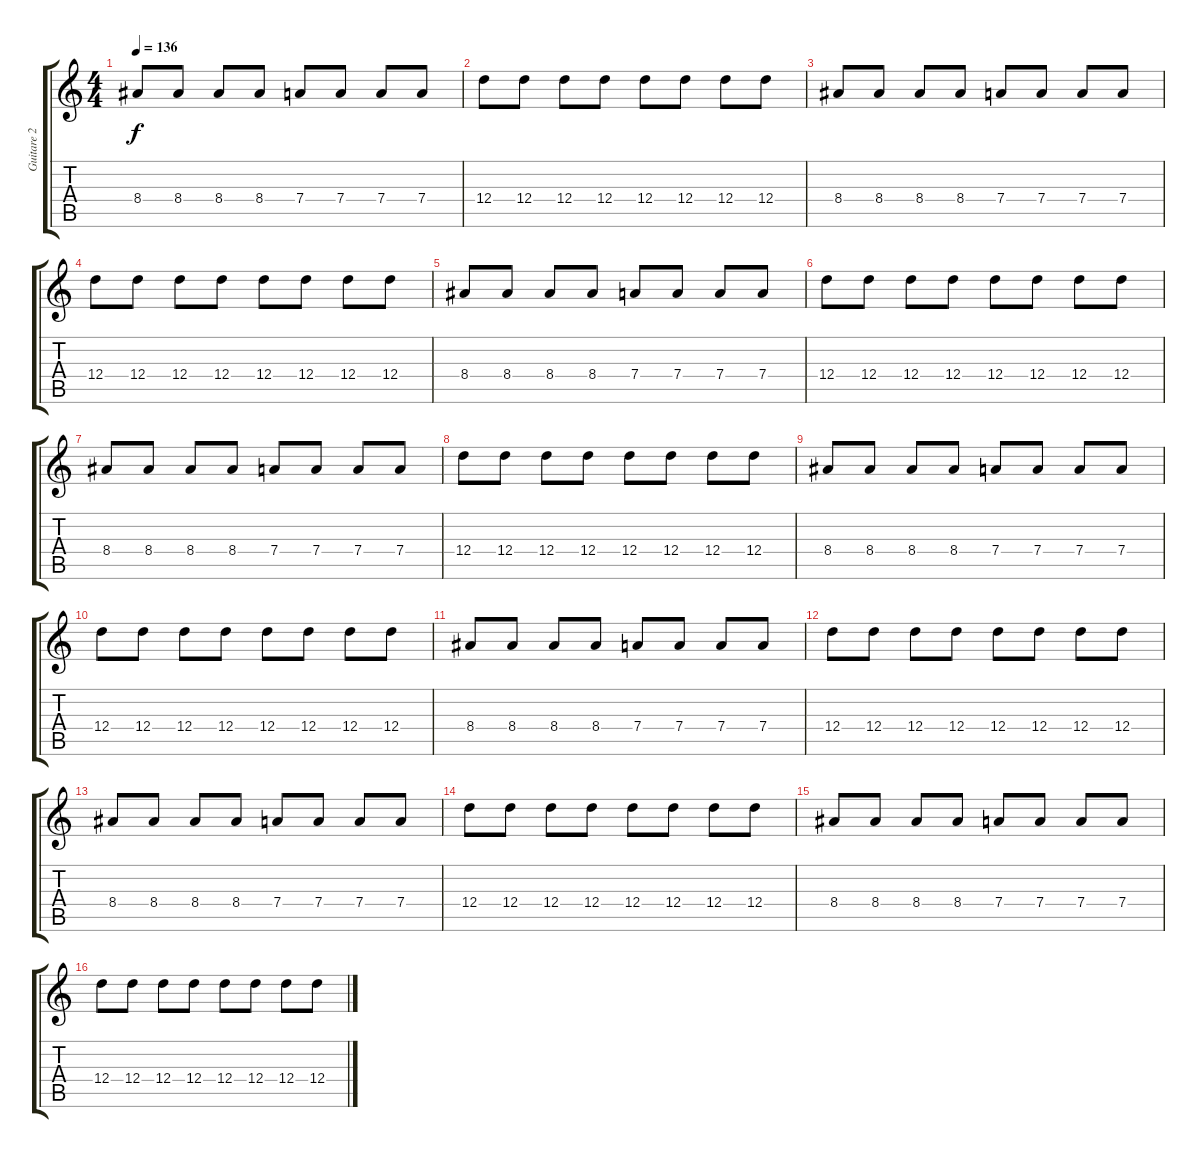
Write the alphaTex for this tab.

\track ("Guitare 2" "Guitare 2") {instrument overdrivenguitar}
\staff {score tabs}
\tuning (E4 B3 G3 D3 A2 E2) {hide}
\ts (4 4)
\tempo 136
\clef g2
\ks c
8.4.8{dy f} 8.4.8 8.4.8 8.4.8 7.4.8 7.4.8 7.4.8 7.4.8 |
12.4.8 12.4.8 12.4.8 12.4.8 12.4.8 12.4.8 12.4.8 12.4.8 |
8.4.8 8.4.8 8.4.8 8.4.8 7.4.8 7.4.8 7.4.8 7.4.8 |
12.4.8 12.4.8 12.4.8 12.4.8 12.4.8 12.4.8 12.4.8 12.4.8 |
8.4.8 8.4.8 8.4.8 8.4.8 7.4.8 7.4.8 7.4.8 7.4.8 |
12.4.8 12.4.8 12.4.8 12.4.8 12.4.8 12.4.8 12.4.8 12.4.8 |
8.4.8 8.4.8 8.4.8 8.4.8 7.4.8 7.4.8 7.4.8 7.4.8 |
12.4.8 12.4.8 12.4.8 12.4.8 12.4.8 12.4.8 12.4.8 12.4.8 |
8.4.8 8.4.8 8.4.8 8.4.8 7.4.8 7.4.8 7.4.8 7.4.8 |
12.4.8 12.4.8 12.4.8 12.4.8 12.4.8 12.4.8 12.4.8 12.4.8 |
8.4.8 8.4.8 8.4.8 8.4.8 7.4.8 7.4.8 7.4.8 7.4.8 |
12.4.8 12.4.8 12.4.8 12.4.8 12.4.8 12.4.8 12.4.8 12.4.8 |
8.4.8 8.4.8 8.4.8 8.4.8 7.4.8 7.4.8 7.4.8 7.4.8 |
12.4.8 12.4.8 12.4.8 12.4.8 12.4.8 12.4.8 12.4.8 12.4.8 |
8.4.8 8.4.8 8.4.8 8.4.8 7.4.8 7.4.8 7.4.8 7.4.8 |
12.4.8 12.4.8 12.4.8 12.4.8 12.4.8 12.4.8 12.4.8 12.4.8
